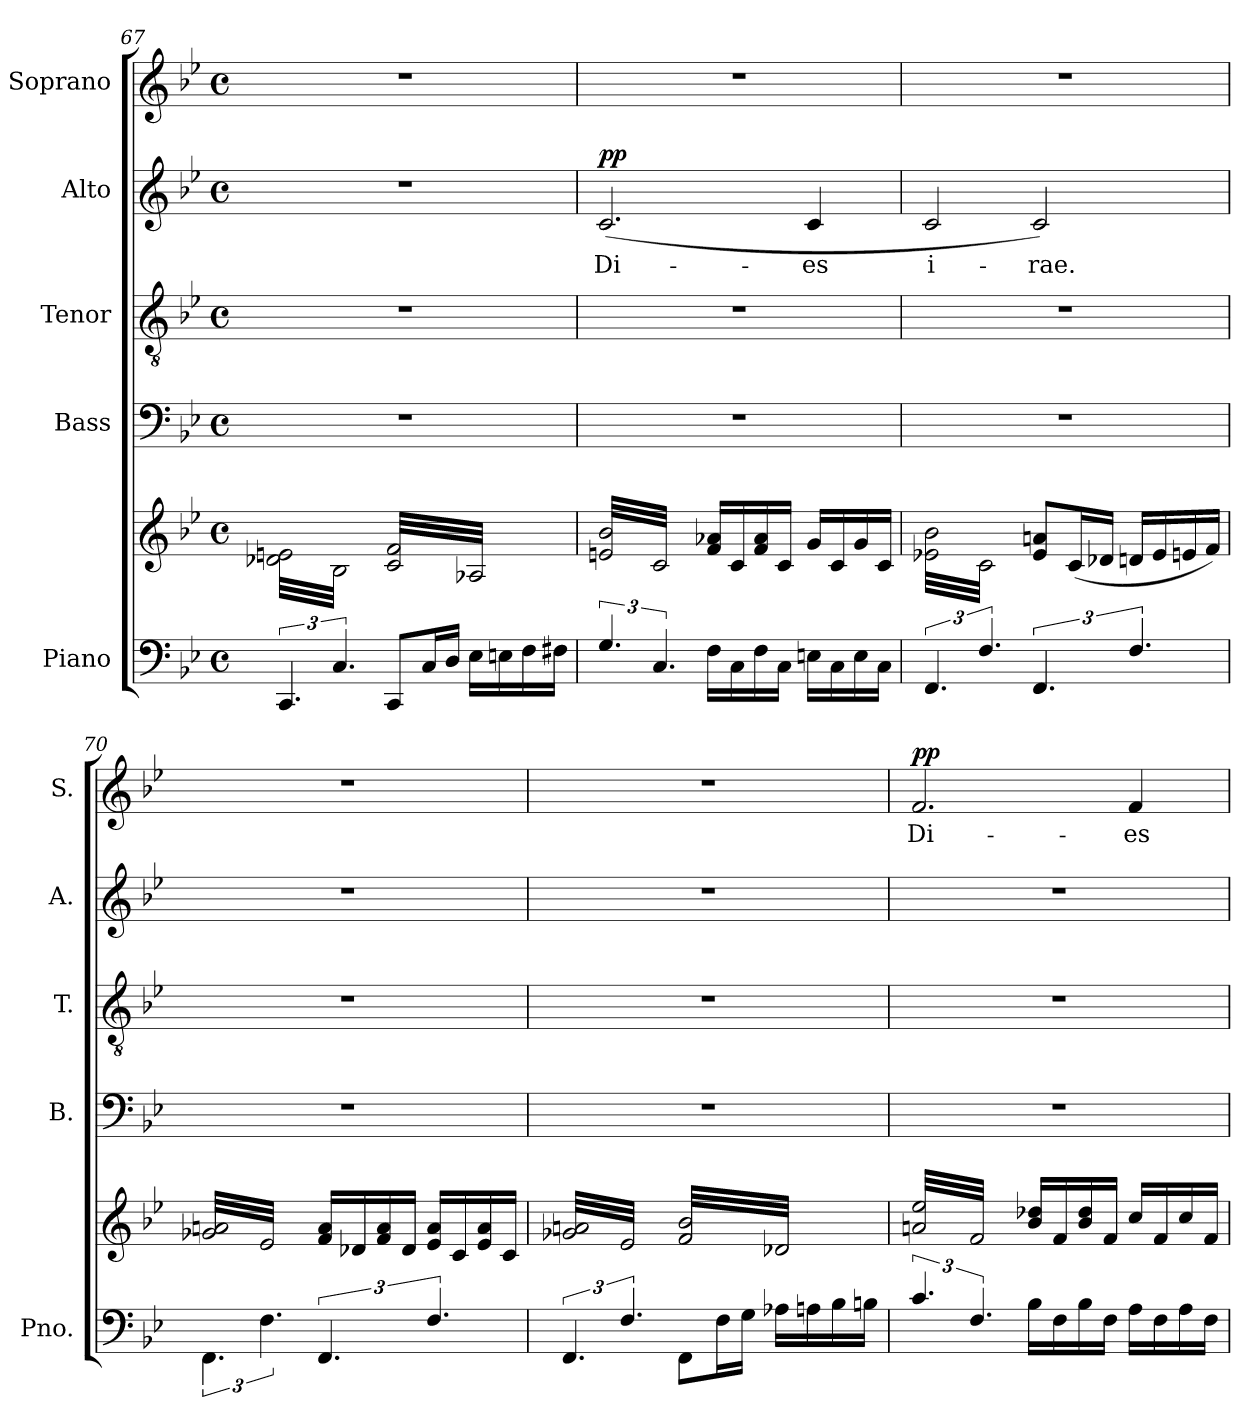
**kern	**kern	**kern	**kern	**kern	**text	**dynam	**kern	**text	**dynam
*part5	*part5	*part4	*part3	*part2	*part2	*part2	*part1	*part1	*part1
*staff6	*staff5	*staff4	*staff3	*staff2	*staff2	*staff2	*staff1	*staff1	*staff1
*I"Piano	*	*I"Bass	*I"Tenor	*I"Alto	*	*	*I"Soprano	*	*
*I'Pno.	*	*I'B.	*I'T.	*I'A.	*	*	*I'S.	*	*
*clefF4	*clefG2	*clefF4	*clefGv2	*clefG2	*	*	*clefG2	*	*
*	*	*	*ITrd7c12	*	*	*	*	*	*
*k[b-e-]	*k[b-e-]	*k[b-e-]	*k[b-e-]	*k[b-e-]	*	*	*k[b-e-]	*	*
*B-:	*B-:	*B-:	*B-:	*B-:	*	*	*B-:	*	*
*M4/4	*M4/4	*M4/4	*M4/4	*M4/4	*	*	*M4/4	*	*
*met(c)	*met(c)	*met(c)	*met(c)	*met(c)	*	*	*met(c)	*	*
=67	=67	=67	=67	=67	=67	=67	=67	=67	=67
*	*tremolo	*	*	*	*	*	*	*	*
6.CCi/	32d-Xi\ 32eniLLL	1r	1r	1r	.	.	1r	.	.
.	32B-i\	.	.	.	.	.	.	.	.
.	32d-Xi\ 32eni	.	.	.	.	.	.	.	.
.	32B-i\	.	.	.	.	.	.	.	.
.	32d-Xi\ 32eni	.	.	.	.	.	.	.	.
.	32B-i\	.	.	.	.	.	.	.	.
.	32d-Xi\ 32eni	.	.	.	.	.	.	.	.
.	32B-i\	.	.	.	.	.	.	.	.
6.Ci/	32d-Xi\ 32eni	.	.	.	.	.	.	.	.
.	32B-i\	.	.	.	.	.	.	.	.
.	32d-Xi\ 32eni	.	.	.	.	.	.	.	.
.	32B-i\	.	.	.	.	.	.	.	.
.	32d-Xi\ 32eni	.	.	.	.	.	.	.	.
.	32B-i\	.	.	.	.	.	.	.	.
.	32d-Xi\ 32eni	.	.	.	.	.	.	.	.
.	32B-i\JJJ	.	.	.	.	.	.	.	.
8CCi/L	32ci/ 32fiLLL	.	.	.	.	.	.	.	.
.	32A-Xi/	.	.	.	.	.	.	.	.
.	32ci/ 32fi	.	.	.	.	.	.	.	.
.	32A-Xi/	.	.	.	.	.	.	.	.
16Ci/L	32ci/ 32fi	.	.	.	.	.	.	.	.
.	32A-Xi/	.	.	.	.	.	.	.	.
16Di/JJ	32ci/ 32fi	.	.	.	.	.	.	.	.
.	32A-Xi/	.	.	.	.	.	.	.	.
16E-i\LL	32ci/ 32fi	.	.	.	.	.	.	.	.
.	32A-Xi/	.	.	.	.	.	.	.	.
16Eni\	32ci/ 32fi	.	.	.	.	.	.	.	.
.	32A-Xi/	.	.	.	.	.	.	.	.
16Fi\	32ci/ 32fi	.	.	.	.	.	.	.	.
.	32A-Xi/	.	.	.	.	.	.	.	.
16F#Xi\JJ	32ci/ 32fi	.	.	.	.	.	.	.	.
.	32A-Xi/JJJ	.	.	.	.	.	.	.	.
=68	=68	=68	=68	=68	=68	=68	=68	=68	=68
!	!	!	!	!	!LO:LY:b:color=#000000	!	!	!	!
6.Gi/	32eni/ 32b-iLLL	1r	1r	(2.ci/	Di-	pp	1r	.	.
.	32ci/	.	.	.	.	.	.	.	.
.	32eni/ 32b-i	.	.	.	.	.	.	.	.
.	32ci/	.	.	.	.	.	.	.	.
.	32eni/ 32b-i	.	.	.	.	.	.	.	.
.	32ci/	.	.	.	.	.	.	.	.
.	32eni/ 32b-i	.	.	.	.	.	.	.	.
.	32ci/	.	.	.	.	.	.	.	.
6.Ci/	32eni/ 32b-i	.	.	.	.	.	.	.	.
.	32ci/	.	.	.	.	.	.	.	.
.	32eni/ 32b-i	.	.	.	.	.	.	.	.
.	32ci/	.	.	.	.	.	.	.	.
.	32eni/ 32b-i	.	.	.	.	.	.	.	.
.	32ci/	.	.	.	.	.	.	.	.
.	32eni/ 32b-i	.	.	.	.	.	.	.	.
.	32ci/JJJ	.	.	.	.	.	.	.	.
*	*Xtremolo	*	*	*	*	*	*	*	*
16Fi\LL	16fi/ 16a-XiLL	.	.	.	.	.	.	.	.
.	.	.	.	.	.	.	.	.	.
16Ci\	16ci/	.	.	.	.	.	.	.	.
.	.	.	.	.	.	.	.	.	.
16Fi\	16fi/ 16a-i	.	.	.	.	.	.	.	.
.	.	.	.	.	.	.	.	.	.
16Ci\JJ	16ci/JJ	.	.	.	.	.	.	.	.
.	.	.	.	.	.	.	.	.	.
!	!	!	!	!	!LO:LY:b:color=#000000	!	!	!	!
16Eni\LL	16gi/LL	.	.	4ci/	-es	.	.	.	.
16Ci\	16ci/	.	.	.	.	.	.	.	.
16Ei\	16gi/	.	.	.	.	.	.	.	.
16Ci\JJ	16ci/JJ	.	.	.	.	.	.	.	.
=69	=69	=69	=69	=69	=69	=69	=69	=69	=69
!	!	!	!	!	!LO:LY:b:color=#000000	!	!	!	!
*	*tremolo	*	*	*	*	*	*	*	*
6.FFi/	32e-Xi\ 32b-iLLL	1r	1r	2ci/	i-	.	1r	.	.
.	32ci\	.	.	.	.	.	.	.	.
.	32e-Xi\ 32b-i	.	.	.	.	.	.	.	.
.	32ci\	.	.	.	.	.	.	.	.
.	32e-Xi\ 32b-i	.	.	.	.	.	.	.	.
.	32ci\	.	.	.	.	.	.	.	.
.	32e-Xi\ 32b-i	.	.	.	.	.	.	.	.
.	32ci\	.	.	.	.	.	.	.	.
6.Fi/	32e-Xi\ 32b-i	.	.	.	.	.	.	.	.
.	32ci\	.	.	.	.	.	.	.	.
.	32e-Xi\ 32b-i	.	.	.	.	.	.	.	.
.	32ci\	.	.	.	.	.	.	.	.
.	32e-Xi\ 32b-i	.	.	.	.	.	.	.	.
.	32ci\	.	.	.	.	.	.	.	.
.	32e-Xi\ 32b-i	.	.	.	.	.	.	.	.
.	32ci\JJJ	.	.	.	.	.	.	.	.
*	*Xtremolo	*	*	*	*	*	*	*	*
!	!	!	!	!	!LO:LY:b:color=#000000	!	!	!	!
6.FFi/	8e-i/ 8aniL	.	.	2ci/)	-rae.	.	.	.	.
.	.	.	.	.	.	.	.	.	.
.	.	.	.	.	.	.	.	.	.
.	.	.	.	.	.	.	.	.	.
.	(16ci/L	.	.	.	.	.	.	.	.
.	.	.	.	.	.	.	.	.	.
.	16d-Xi/JJ	.	.	.	.	.	.	.	.
.	.	.	.	.	.	.	.	.	.
6.Fi/	16dni/LL	.	.	.	.	.	.	.	.
.	16e-i/	.	.	.	.	.	.	.	.
.	16eni/	.	.	.	.	.	.	.	.
.	16fi/JJ)	.	.	.	.	.	.	.	.
!!LO:PB:g=z
=70	=70	=70	=70	=70	=70	=70	=70	=70	=70
*	*tremolo	*	*	*	*	*	*	*	*
6.FFi\	32g-Xi/ 32aniLLL	1r	1r	1r	.	.	1r	.	.
.	32e-i/	.	.	.	.	.	.	.	.
.	32g-Xi/ 32ani	.	.	.	.	.	.	.	.
.	32e-i/	.	.	.	.	.	.	.	.
.	32g-Xi/ 32ani	.	.	.	.	.	.	.	.
.	32e-i/	.	.	.	.	.	.	.	.
.	32g-Xi/ 32ani	.	.	.	.	.	.	.	.
.	32e-i/	.	.	.	.	.	.	.	.
6.Fi\	32g-Xi/ 32ani	.	.	.	.	.	.	.	.
.	32e-i/	.	.	.	.	.	.	.	.
.	32g-Xi/ 32ani	.	.	.	.	.	.	.	.
.	32e-i/	.	.	.	.	.	.	.	.
.	32g-Xi/ 32ani	.	.	.	.	.	.	.	.
.	32e-i/	.	.	.	.	.	.	.	.
.	32g-Xi/ 32ani	.	.	.	.	.	.	.	.
.	32e-i/JJJ	.	.	.	.	.	.	.	.
*	*Xtremolo	*	*	*	*	*	*	*	*
6.FFi/	16fi/ 16aiLL	.	.	.	.	.	.	.	.
.	.	.	.	.	.	.	.	.	.
.	16d-Xi/	.	.	.	.	.	.	.	.
.	.	.	.	.	.	.	.	.	.
.	16fi/ 16ai	.	.	.	.	.	.	.	.
.	.	.	.	.	.	.	.	.	.
.	16d-i/JJ	.	.	.	.	.	.	.	.
.	.	.	.	.	.	.	.	.	.
6.Fi/	16e-i/ 16aiLL	.	.	.	.	.	.	.	.
.	16ci/	.	.	.	.	.	.	.	.
.	16e-i/ 16ai	.	.	.	.	.	.	.	.
.	16ci/JJ	.	.	.	.	.	.	.	.
=71	=71	=71	=71	=71	=71	=71	=71	=71	=71
*	*tremolo	*	*	*	*	*	*	*	*
6.FFi/	32g-Xi/ 32aniLLL	1r	1r	1r	.	.	1r	.	.
.	32e-i/	.	.	.	.	.	.	.	.
.	32g-Xi/ 32ani	.	.	.	.	.	.	.	.
.	32e-i/	.	.	.	.	.	.	.	.
.	32g-Xi/ 32ani	.	.	.	.	.	.	.	.
.	32e-i/	.	.	.	.	.	.	.	.
.	32g-Xi/ 32ani	.	.	.	.	.	.	.	.
.	32e-i/	.	.	.	.	.	.	.	.
6.Fi/	32g-Xi/ 32ani	.	.	.	.	.	.	.	.
.	32e-i/	.	.	.	.	.	.	.	.
.	32g-Xi/ 32ani	.	.	.	.	.	.	.	.
.	32e-i/	.	.	.	.	.	.	.	.
.	32g-Xi/ 32ani	.	.	.	.	.	.	.	.
.	32e-i/	.	.	.	.	.	.	.	.
.	32g-Xi/ 32ani	.	.	.	.	.	.	.	.
.	32e-i/JJJ	.	.	.	.	.	.	.	.
8FFi\L	32fi/ 32b-iLLL	.	.	.	.	.	.	.	.
.	32d-Xi/	.	.	.	.	.	.	.	.
.	32fi/ 32b-i	.	.	.	.	.	.	.	.
.	32d-Xi/	.	.	.	.	.	.	.	.
16Fi\L	32fi/ 32b-i	.	.	.	.	.	.	.	.
.	32d-Xi/	.	.	.	.	.	.	.	.
16Gi\JJ	32fi/ 32b-i	.	.	.	.	.	.	.	.
.	32d-Xi/	.	.	.	.	.	.	.	.
16A-Xi\LL	32fi/ 32b-i	.	.	.	.	.	.	.	.
.	32d-Xi/	.	.	.	.	.	.	.	.
16Ani\	32fi/ 32b-i	.	.	.	.	.	.	.	.
.	32d-Xi/	.	.	.	.	.	.	.	.
16B-i\	32fi/ 32b-i	.	.	.	.	.	.	.	.
.	32d-Xi/	.	.	.	.	.	.	.	.
16Bni\JJ	32fi/ 32b-i	.	.	.	.	.	.	.	.
.	32d-Xi/JJJ	.	.	.	.	.	.	.	.
=72	=72	=72	=72	=72	=72	=72	=72	=72	=72
!	!	!	!	!	!	!	!	!LO:LY:b:color=#000000	!
6.ci/	32ani/ 32ee-iLLL	1r	1r	1r	.	.	2.fi/	Di-	pp
.	32fi/	.	.	.	.	.	.	.	.
.	32ani/ 32ee-i	.	.	.	.	.	.	.	.
.	32fi/	.	.	.	.	.	.	.	.
.	32ani/ 32ee-i	.	.	.	.	.	.	.	.
.	32fi/	.	.	.	.	.	.	.	.
.	32ani/ 32ee-i	.	.	.	.	.	.	.	.
.	32fi/	.	.	.	.	.	.	.	.
6.Fi/	32ani/ 32ee-i	.	.	.	.	.	.	.	.
.	32fi/	.	.	.	.	.	.	.	.
.	32ani/ 32ee-i	.	.	.	.	.	.	.	.
.	32fi/	.	.	.	.	.	.	.	.
.	32ani/ 32ee-i	.	.	.	.	.	.	.	.
.	32fi/	.	.	.	.	.	.	.	.
.	32ani/ 32ee-i	.	.	.	.	.	.	.	.
.	32fi/JJJ	.	.	.	.	.	.	.	.
*	*Xtremolo	*	*	*	*	*	*	*	*
16B-i\LL	16b-i/ 16dd-XiLL	.	.	.	.	.	.	.	.
.	.	.	.	.	.	.	.	.	.
16Fi\	16fi/	.	.	.	.	.	.	.	.
.	.	.	.	.	.	.	.	.	.
16B-i\	16b-i/ 16dd-i	.	.	.	.	.	.	.	.
.	.	.	.	.	.	.	.	.	.
16Fi\JJ	16fi/JJ	.	.	.	.	.	.	.	.
.	.	.	.	.	.	.	.	.	.
!	!	!	!	!	!	!	!	!LO:LY:b:color=#000000	!
16Ai\LL	16cci/LL	.	.	.	.	.	4fi/	-es	.
16Fi\	16fi/	.	.	.	.	.	.	.	.
16Ai\	16cci/	.	.	.	.	.	.	.	.
16Fi\JJ	16fi/JJ	.	.	.	.	.	.	.	.
=	=	=	=	=	=	=	=	=	=
*-	*-	*-	*-	*-	*-	*-	*-	*-	*-
